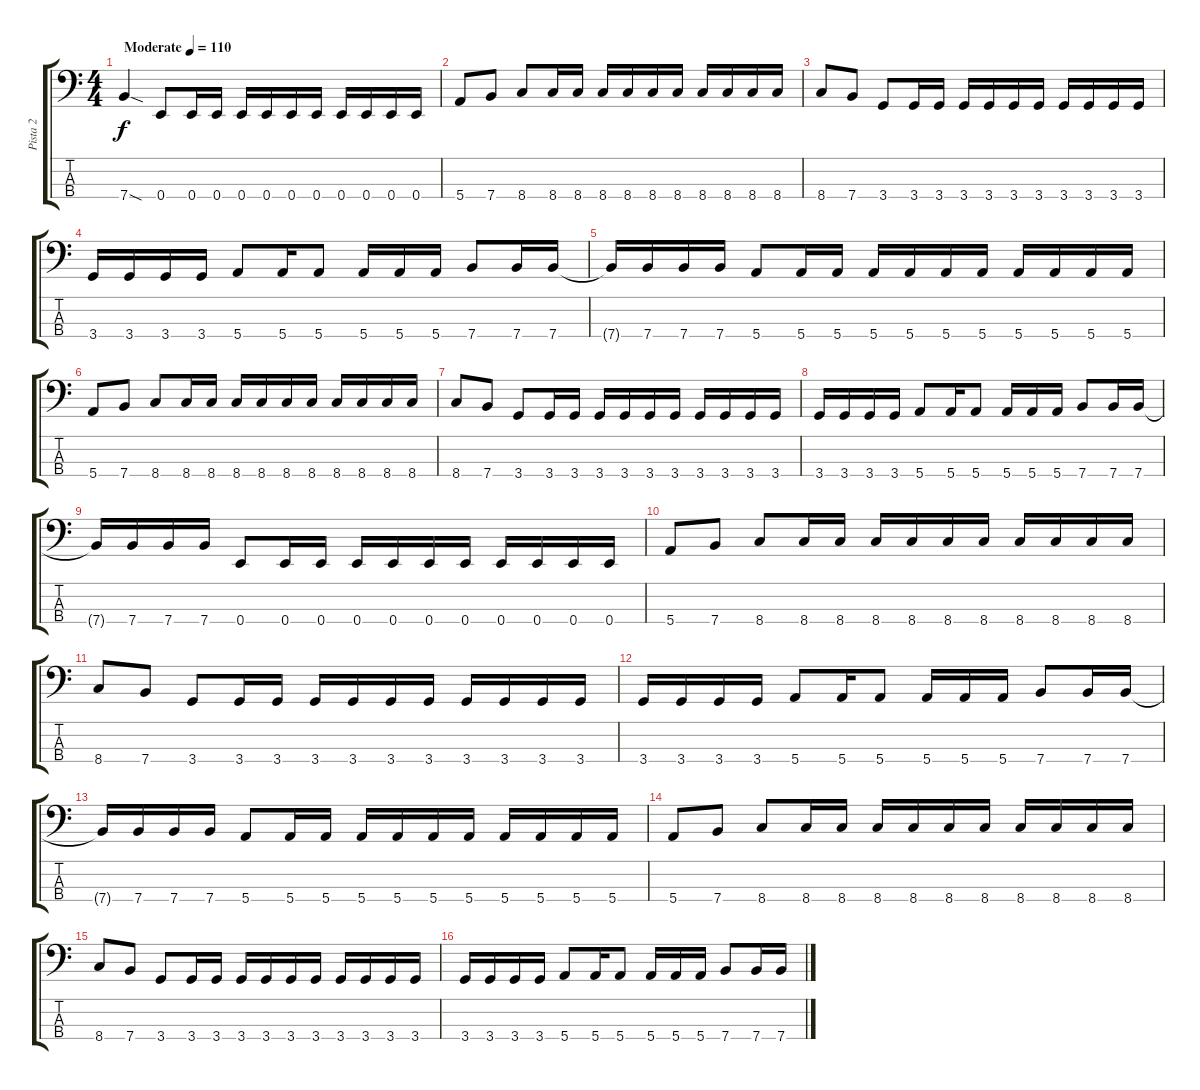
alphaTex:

\track ("Pista 2" "Pista 2") {mute instrument electricbassfinger}
\staff {score tabs}
\tuning (G2 D2 A1 E1) {hide}
\ts (4 4)
\tempo (110 "Moderate")
\clef f4
\ks c
7.4{sod}.4{dy f instrument electricbassfinger} 0.4.8 0.4.16 0.4.16 0.4.16 0.4.16 0.4.16 0.4.16 0.4.16 0.4.16 0.4.16 0.4.16 |
5.4.8 7.4.8 8.4.8 8.4.16 8.4.16 8.4.16 8.4.16 8.4.16 8.4.16 8.4.16 8.4.16 8.4.16 8.4.16 |
8.4.8 7.4.8 3.4.8 3.4.16 3.4.16 3.4.16 3.4.16 3.4.16 3.4.16 3.4.16 3.4.16 3.4.16 3.4.16 |
3.4.16 3.4.16 3.4.16 3.4.16 5.4.8 5.4.16 5.4.8 5.4.16 5.4.16 5.4.16 7.4.8 7.4.16 7.4.16 |
7.4{t}.16 7.4.16 7.4.16 7.4.16 5.4.8 5.4.16 5.4.16 5.4.16 5.4.16 5.4.16 5.4.16 5.4.16 5.4.16 5.4.16 5.4.16 |
5.4.8 7.4.8 8.4.8 8.4.16 8.4.16 8.4.16 8.4.16 8.4.16 8.4.16 8.4.16 8.4.16 8.4.16 8.4.16 |
8.4.8 7.4.8 3.4.8 3.4.16 3.4.16 3.4.16 3.4.16 3.4.16 3.4.16 3.4.16 3.4.16 3.4.16 3.4.16 |
3.4.16 3.4.16 3.4.16 3.4.16 5.4.8 5.4.16 5.4.8 5.4.16 5.4.16 5.4.16 7.4.8 7.4.16 7.4.16 |
7.4{t}.16 7.4.16 7.4.16 7.4.16 0.4.8 0.4.16 0.4.16 0.4.16 0.4.16 0.4.16 0.4.16 0.4.16 0.4.16 0.4.16 0.4.16 |
5.4.8 7.4.8 8.4.8 8.4.16 8.4.16 8.4.16 8.4.16 8.4.16 8.4.16 8.4.16 8.4.16 8.4.16 8.4.16 |
8.4.8 7.4.8 3.4.8 3.4.16 3.4.16 3.4.16 3.4.16 3.4.16 3.4.16 3.4.16 3.4.16 3.4.16 3.4.16 |
3.4.16 3.4.16 3.4.16 3.4.16 5.4.8 5.4.16 5.4.8 5.4.16 5.4.16 5.4.16 7.4.8 7.4.16 7.4.16 |
7.4{t}.16 7.4.16 7.4.16 7.4.16 5.4.8 5.4.16 5.4.16 5.4.16 5.4.16 5.4.16 5.4.16 5.4.16 5.4.16 5.4.16 5.4.16 |
5.4.8 7.4.8 8.4.8 8.4.16 8.4.16 8.4.16 8.4.16 8.4.16 8.4.16 8.4.16 8.4.16 8.4.16 8.4.16 |
8.4.8 7.4.8 3.4.8 3.4.16 3.4.16 3.4.16 3.4.16 3.4.16 3.4.16 3.4.16 3.4.16 3.4.16 3.4.16 |
3.4.16 3.4.16 3.4.16 3.4.16 5.4.8 5.4.16 5.4.8 5.4.16 5.4.16 5.4.16 7.4.8 7.4.16 7.4.16
